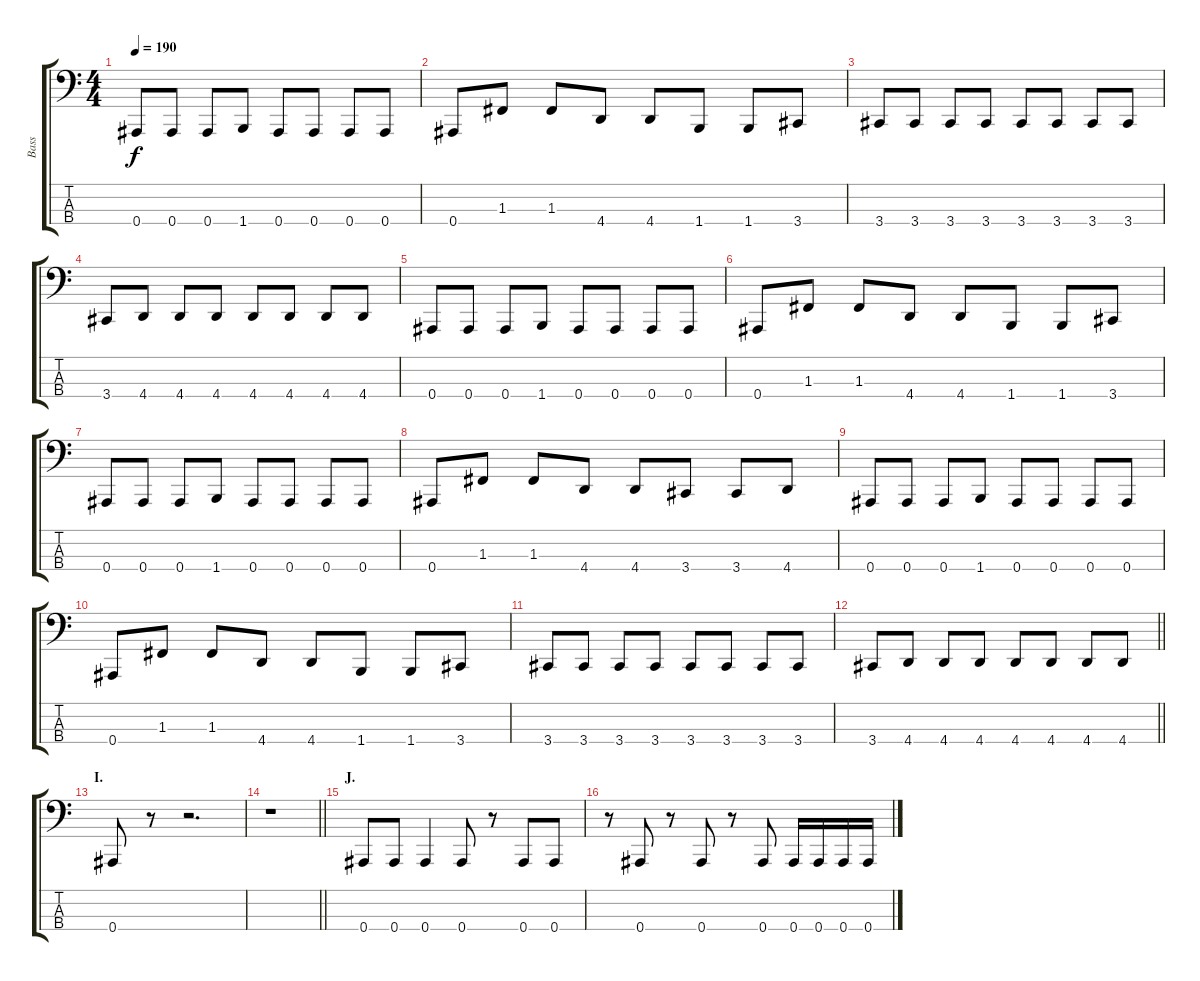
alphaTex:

\track ("Bass" "Bass") {instrument electricbasspick}
\staff {score tabs}
\tuning (Eb2 Bb1 F1 Bb0) {hide}
\ts (4 4)
\tempo 190
\clef f4
\ks c
0.4.8{dy f} 0.4.8 0.4.8 1.4.8 0.4.8 0.4.8 0.4.8 0.4.8 |
0.4.8 1.3.8 1.3.8 4.4.8 4.4.8 1.4.8 1.4.8 3.4.8 |
3.4.8 3.4.8 3.4.8 3.4.8 3.4.8 3.4.8 3.4.8 3.4.8 |
3.4.8 4.4.8 4.4.8 4.4.8 4.4.8 4.4.8 4.4.8 4.4.8 |
0.4.8 0.4.8 0.4.8 1.4.8 0.4.8 0.4.8 0.4.8 0.4.8 |
0.4.8 1.3.8 1.3.8 4.4.8 4.4.8 1.4.8 1.4.8 3.4.8 |
0.4.8 0.4.8 0.4.8 1.4.8 0.4.8 0.4.8 0.4.8 0.4.8 |
0.4.8 1.3.8 1.3.8 4.4.8 4.4.8 3.4.8 3.4.8 4.4.8 |
0.4.8 0.4.8 0.4.8 1.4.8 0.4.8 0.4.8 0.4.8 0.4.8 |
0.4.8 1.3.8 1.3.8 4.4.8 4.4.8 1.4.8 1.4.8 3.4.8 |
3.4.8 3.4.8 3.4.8 3.4.8 3.4.8 3.4.8 3.4.8 3.4.8 |
\barLineRight lightlight
3.4.8 4.4.8 4.4.8 4.4.8 4.4.8 4.4.8 4.4.8 4.4.8 |
\section ("" "I.")
0.4.8 r.8 r.2{d} |
\barLineRight lightlight
r.1 |
\section ("" "J.")
0.4.8 0.4.8 0.4.4 0.4.8 r.8 0.4.8 0.4.8 |
r.8 0.4.8 r.8 0.4.8 r.8 0.4.8 0.4.16 0.4.16 0.4.16 0.4.16
